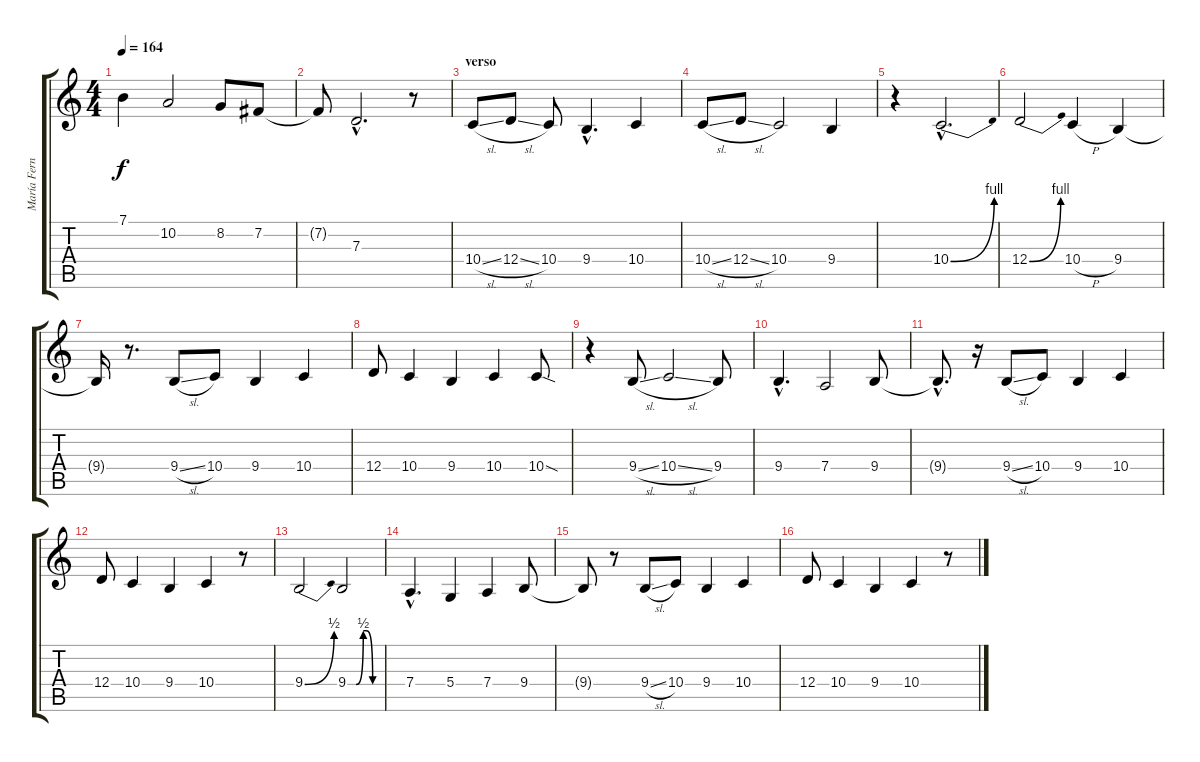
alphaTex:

\track ("María Fernanda (voz)" "María Fern") {instrument lead3calliope}
\staff {score tabs}
\tuning (E4 B3 G3 D3 A2 E2) {hide}
\ts (4 4)
\tempo 164
\clef g2
\ks c
7.1{t}.4{dy f} 10.2.2 8.2.8 7.2.8 |
7.2{t}.8 7.3{hac}.2{d} r.8 |
\section ("" "verso")
10.4{sl}.8{volume 14 instrument lead3calliope} 12.4{sl}.8 10.4.8 9.4{hac}.4{d} 10.4.4 |
10.4{sl}.8 12.4{sl}.8 10.4.2 9.4.4 |
r.4 10.4{be (bend 0 0 60 4) hac}.2{d} |
12.4{be (bend 0 0 60 4)}.2 10.4{h}.4 9.4.4 |
9.4{t}.16 r.8{d} 9.4{sl}.8 10.4.8 9.4.4 10.4.4 |
12.4.8 10.4.4 9.4.4 10.4.4 10.4{sod}.8 |
r.4 9.4{sl}.8 10.4{sl}.2 9.4.8 |
9.4{hac}.4{d} 7.4.2 9.4.8 |
9.4{hac t}.8{d} r.16 9.4{sl}.8 10.4.8 9.4.4 10.4.4 |
12.4.8 10.4.4 9.4.4 10.4.4 r.8 |
9.4{be (bend 0 0 60 2)}.2 9.4{be (custom 0 0 15 0 28 2 33 2 45 0 60 0)}.2 |
7.4{hac}.4{d} 5.4.4 7.4.4 9.4.8 |
9.4{t}.8 r.8 9.4{sl}.8 10.4.8 9.4.4 10.4.4 |
12.4.8 10.4.4 9.4.4 10.4.4 r.8
